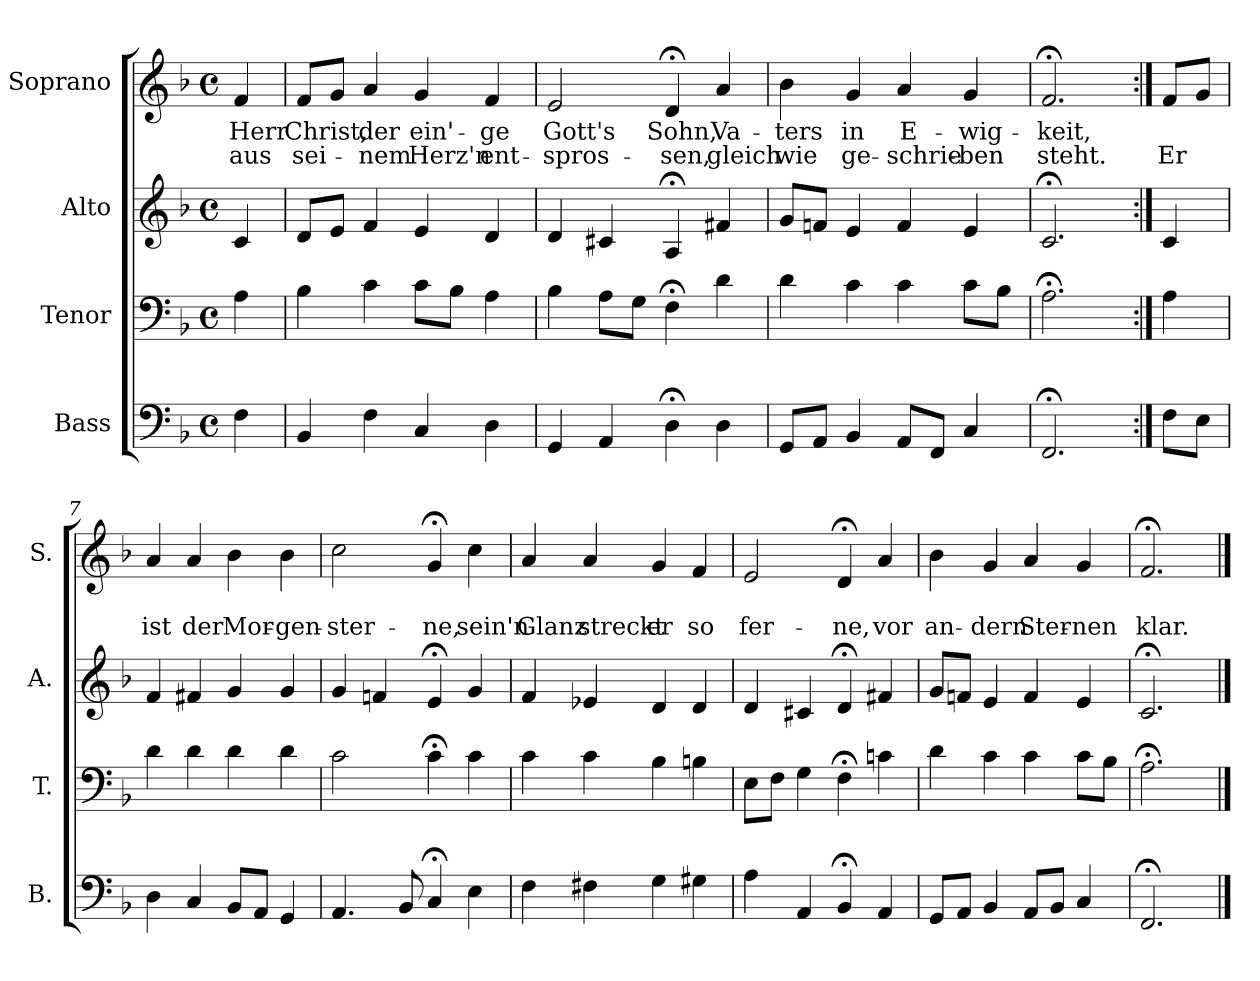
**kern	**kern	**kern	**kern	**text	**text
*part4	*part3	*part2	*part1	*part1	*part1
*staff4	*staff3	*staff2	*staff1	*staff1	*staff1
*I"Bass	*I"Tenor	*I"Alto	*I"Soprano	*	*
*I'B.	*I'T.	*I'A.	*I'S.	*	*
*clefF4	*clefF4	*clefG2	*clefG2	*	*
*k[b-]	*k[b-]	*k[b-]	*k[b-]	*	*
*F:	*F:	*F:	*d:	*	*
*M4/4	*M4/4	*M4/4	*M4/4	*	*
*met(c)	*met(c)	*met(c)	*met(c)	*	*
=1	=1	=1	=1	=1	=1
!	!	!	!	!LO:LY:b	!LO:LY:b
4F\	4A\	4c/	4f/	Herr	aus
=2	=2	=2	=2	=2	=2
!	!	!	!	!LO:LY:b	!LO:LY:b
4BB-/	4B-\	8d/L	8f/L	Christ,	sei-
.	.	8e/J	8g/J	.	.
!	!	!	!	!LO:LY:b	!LO:LY:b
4F\	4c\	4f/	4a/	der	-nem
!	!	!	!	!LO:LY:b	!LO:LY:b
4C/	8c\L	4e/	4g/	ein'-	Herz'n
.	8B-\J	.	.	.	.
!	!	!	!	!LO:LY:b	!LO:LY:b
4D\	4A\	4d/	4f/	-ge	ent-
=3	=3	=3	=3	=3	=3
!	!	!	!	!LO:LY:b	!LO:LY:b
4GG/	4B-\	4d/	2e/	Gott's	-spros-
4AA/	8A\L	4c#X/	.	.	.
.	8G\J	.	.	.	.
!	!	!	!	!LO:LY:b	!LO:LY:b
4D;<\	4F;<\	4A;</	4d;</	Sohn,	-sen,
!	!	!	!	!LO:LY:b	!LO:LY:b
4D\	4d\	4f#X/	4a/	Va-	gleich
=4	=4	=4	=4	=4	=4
!	!	!	!	!LO:LY:b	!LO:LY:b
8GG/L	4d\	8g/L	4b-\	-ters	wie
8AA/J	.	8fn/J	.	.	.
!	!	!	!	!LO:LY:b	!LO:LY:b
4BB-/	4c\	4e/	4g/	in	ge-
!	!	!	!	!LO:LY:b	!LO:LY:b
8AA/L	4c\	4f/	4a/	E-	-schrie-
8FF/J	.	.	.	.	.
!	!	!	!	!LO:LY:b	!LO:LY:b
4C/	8c\L	4e/	4g/	-wig-	-ben
.	8B-\J	.	.	.	.
=5	=5	=5	=5	=5	=5
!	!	!	!	!LO:LY:b	!LO:LY:b
2.FF;</	2.A;<\	2.c;</	2.f;</	-keit,	steht.
!!LO:LB:g=z
=6:|!	=6:|!	=6:|!	=6:|!	=6:|!	=6:|!
!	!	!	!	!	!LO:LY:b
8F\L	4A\	4c/	8f/L	.	Er
8E\J	.	.	8g/J	.	.
=7	=7	=7	=7	=7	=7
!	!	!	!	!	!LO:LY:b
4D\	4d\	4f/	4a/	.	ist
!	!	!	!	!	!LO:LY:b
4C/	4d\	4f#X/	4a/	.	der
!	!	!	!	!	!LO:LY:b
8BB-/L	4d\	4g/	4b-\	.	Mor-
8AA/J	.	.	.	.	.
!	!	!	!	!	!LO:LY:b
4GG/	4d\	4g/	4b-\	.	-gen-
=8	=8	=8	=8	=8	=8
!	!	!	!	!	!LO:LY:b
4.AA/	2c\	4g/	2cc\	.	-ster-
.	.	4fn/	.	.	.
8BB-/	.	.	.	.	.
!	!	!	!	!	!LO:LY:b
4C;</	4c;<\	4e;</	4g;</	.	-ne,
!	!	!	!	!	!LO:LY:b
4E\	4c\	4g/	4cc\	.	sein'n
=9	=9	=9	=9	=9	=9
!	!	!	!	!	!LO:LY:b
4F\	4c\	4f/	4a/	.	Glanz
!	!	!	!	!	!LO:LY:b
4F#X\	4c\	4e-X/	4a/	.	streckt
!	!	!	!	!	!LO:LY:b
4G\	4B-\	4d/	4g/	.	er
!	!	!	!	!	!LO:LY:b
4G#X\	4Bn\	4d/	4f/	.	so
=10	=10	=10	=10	=10	=10
!	!	!	!	!	!LO:LY:b
4A\	8E\L	4d/	2e/	.	fer-
.	8F\J	.	.	.	.
4AA/	4G\	4c#X/	.	.	.
!	!	!	!	!	!LO:LY:b
4BB-;</	4F;<\	4d;</	4d;</	.	-ne,
!	!	!	!	!	!LO:LY:b
4AA/	4cn\	4f#X/	4a/	.	vor
=11	=11	=11	=11	=11	=11
!	!	!	!	!	!LO:LY:b
8GG/L	4d\	8g/L	4b-\	.	an-
8AA/J	.	8fn/J	.	.	.
!	!	!	!	!	!LO:LY:b
4BB-/	4c\	4e/	4g/	.	-dern
!	!	!	!	!	!LO:LY:b
8AA/L	4c\	4f/	4a/	.	Ster-
8BB-/J	.	.	.	.	.
!	!	!	!	!	!LO:LY:b
4C/	8c\L	4e/	4g/	.	-nen
.	8B-\J	.	.	.	.
!!LO:LB:g=z
=12	=12	=12	=12	=12	=12
!	!	!	!	!	!LO:LY:b
2.FF;</	2.A;<\	2.c;</	2.f;</	.	klar.
==	==	==	==	==	==
*-	*-	*-	*-	*-	*-
